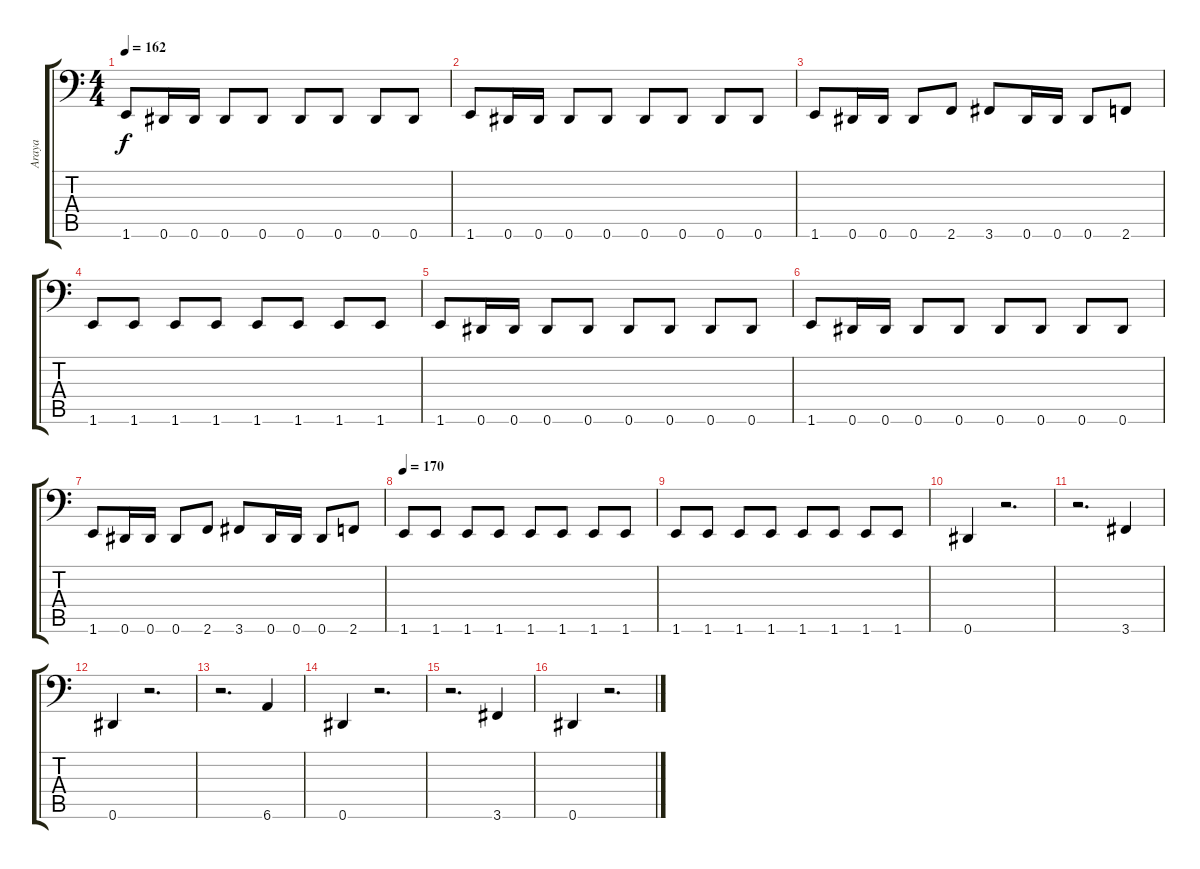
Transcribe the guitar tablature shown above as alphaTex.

\track ("Araya" "Araya") {instrument electricbasspick}
\staff {score tabs}
\tuning (Eb3 Bb2 Gb2 Db2 Ab1 Eb1) {hide}
\ts (4 4)
\tempo 162
\clef f4
\ks c
1.6.8{dy f} 0.6.16 0.6.16 0.6.8 0.6.8 0.6.8 0.6.8 0.6.8 0.6.8 |
1.6.8 0.6.16 0.6.16 0.6.8 0.6.8 0.6.8 0.6.8 0.6.8 0.6.8 |
1.6.8 0.6.16 0.6.16 0.6.8 2.6.8 3.6.8 0.6.16 0.6.16 0.6.8 2.6.8 |
1.6.8 1.6.8 1.6.8 1.6.8 1.6.8 1.6.8 1.6.8 1.6.8 |
1.6.8 0.6.16 0.6.16 0.6.8 0.6.8 0.6.8 0.6.8 0.6.8 0.6.8 |
1.6.8 0.6.16 0.6.16 0.6.8 0.6.8 0.6.8 0.6.8 0.6.8 0.6.8 |
1.6.8 0.6.16 0.6.16 0.6.8 2.6.8 3.6.8 0.6.16 0.6.16 0.6.8 2.6.8 |
\tempo 170
1.6.8 1.6.8 1.6.8 1.6.8 1.6.8 1.6.8 1.6.8 1.6.8 |
1.6.8 1.6.8 1.6.8 1.6.8 1.6.8 1.6.8 1.6.8 1.6.8 |
0.6.4 r.2{d} |
r.2{d} 3.6.4 |
0.6.4 r.2{d} |
r.2{d} 6.6.4 |
0.6.4 r.2{d} |
r.2{d} 3.6.4 |
0.6.4 r.2{d}
